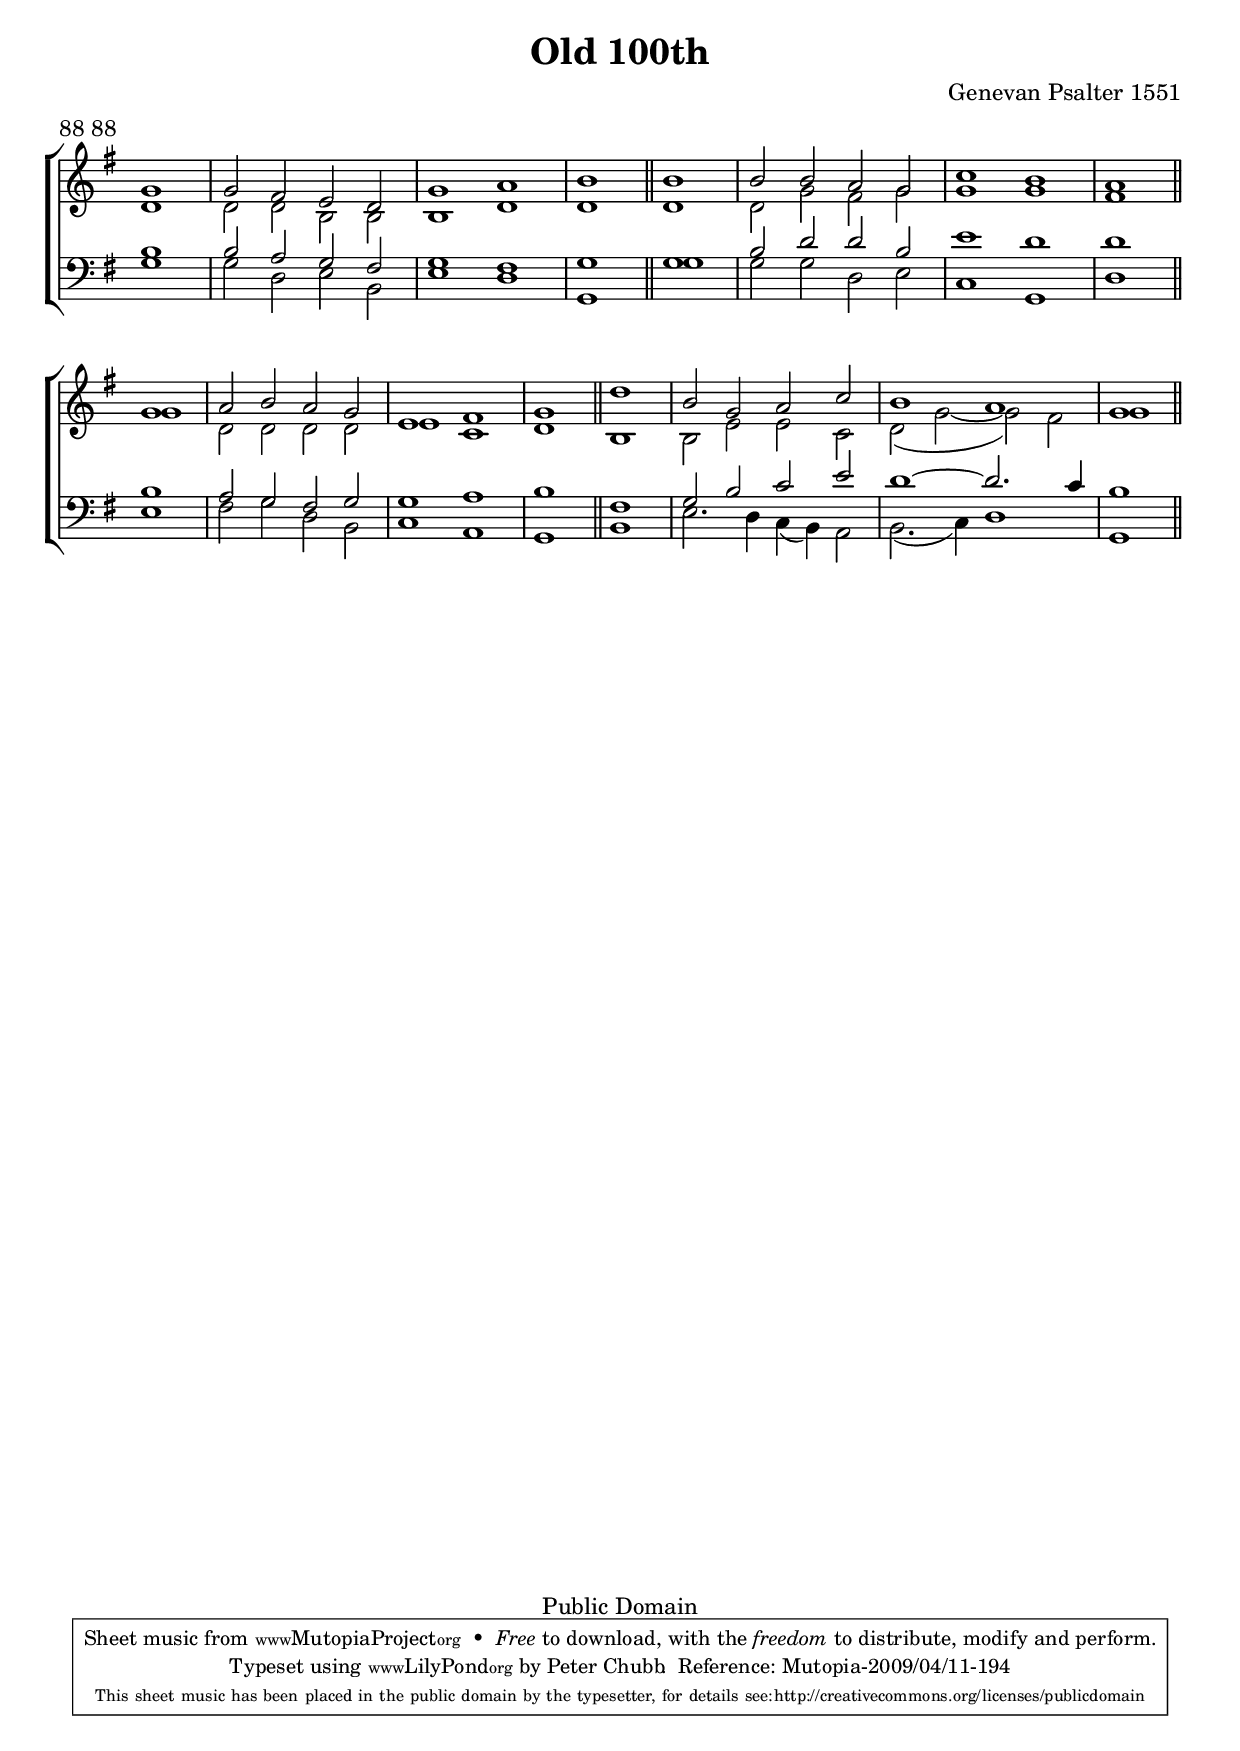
\header{
	title = "Old 100th"
	meter = "88 88"
	composer = "Genevan Psalter 1551"
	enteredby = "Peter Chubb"
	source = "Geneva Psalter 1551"

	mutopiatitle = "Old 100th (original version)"
	%mutopiacomposer = "attributed to L. Bourgeous (1510--1561)"
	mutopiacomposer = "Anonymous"
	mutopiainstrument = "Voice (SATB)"
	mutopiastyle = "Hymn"
	date = "1551"
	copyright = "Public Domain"
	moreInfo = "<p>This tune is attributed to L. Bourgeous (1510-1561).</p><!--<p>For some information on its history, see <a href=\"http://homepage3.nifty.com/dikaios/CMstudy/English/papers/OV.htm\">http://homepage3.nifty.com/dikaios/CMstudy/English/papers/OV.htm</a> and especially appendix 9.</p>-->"
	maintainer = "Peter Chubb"
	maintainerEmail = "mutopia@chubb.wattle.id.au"

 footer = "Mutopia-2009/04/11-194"
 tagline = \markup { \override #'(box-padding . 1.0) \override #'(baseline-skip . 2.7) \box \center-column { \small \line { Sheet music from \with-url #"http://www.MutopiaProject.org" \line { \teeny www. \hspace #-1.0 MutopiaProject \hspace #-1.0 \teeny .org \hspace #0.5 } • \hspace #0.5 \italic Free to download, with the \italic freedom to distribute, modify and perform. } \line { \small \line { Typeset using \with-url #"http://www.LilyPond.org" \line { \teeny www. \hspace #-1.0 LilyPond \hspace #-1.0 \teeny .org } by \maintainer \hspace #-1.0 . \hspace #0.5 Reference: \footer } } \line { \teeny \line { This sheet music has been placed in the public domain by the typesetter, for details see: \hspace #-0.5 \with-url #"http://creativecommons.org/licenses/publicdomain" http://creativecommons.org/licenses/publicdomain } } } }
}

\version "2.12.0"

oneline={
	\skip 1
	\skip 2*8
	\skip 1
	\bar "||"
}

global = {
       \key g \major
       \time 4/2
       \partial 1
       \oneline
       \oneline \break
       \oneline
       \oneline
}

sop= \relative c'' {
	g1 |
	g2  fis e d |
	g1 a |
	b

	b |
	b2 b a g |
	c1 b |
	a

	g |
	a2 b a g |
	e1 fis |
	g

	d'1 |
	b2 g a c |
	b1 a |
	g
}


alt = \relative c'{
	d1 |
	d2 d b b |
	b1 d |
	d

	d |
	d2 g fis g |
	g1 g |
	fis

	g |
	d2 d d d |
	e1 c |
	d

	b |
	b2 e e c |
	d( g ~  g) fis |
	g1
}

ten = \relative c' {
	b1 |
	b2 a g fis |
	g1 fis |
	g

	g |
	b2 d d b |
	e1 d |
	d

	b |
	a2 g fis g |
	g1 a |
	b

	fis |
	g2 b c e |
	d1 ~ d2. c4 |
	b1
}


bass = \relative c' {
	g1 |
	g2 d e b |
	e1 d |
	g,

	g' |
	g2 g d e |
	c1 g |
	d'

	e |
	fis2 g d b |
	c1 a |
	g

	b  |
	e2. d4 c( b) a2 |
	b2.( c4) d1 |
	g,1
}


upper=\context Staff = "upper" <<
	\clef "treble"
	\global
	\context Voice = "sop" {\voiceOne \sop}
	\context Voice = "alto" {\voiceTwo \alt}
>>

lower=\context Staff = "lower" <<
	\clef "bass"
	\global
	\context Voice = "tenor" {\voiceOne \ten}
	\context Voice = "bass" {\voiceTwo \bass}
>>

\score {
       \context ChoirStaff <<
		\upper
		\lower
	>>
	\layout{
		indent = 0.0\pt
		\context {
		    \Staff
		    \remove "Time_signature_engraver"
		}
	}
	
  \midi {
    \context {
      \Score
      tempoWholesPerMinute = #(ly:make-moment 120 2)
      }
    }


}
